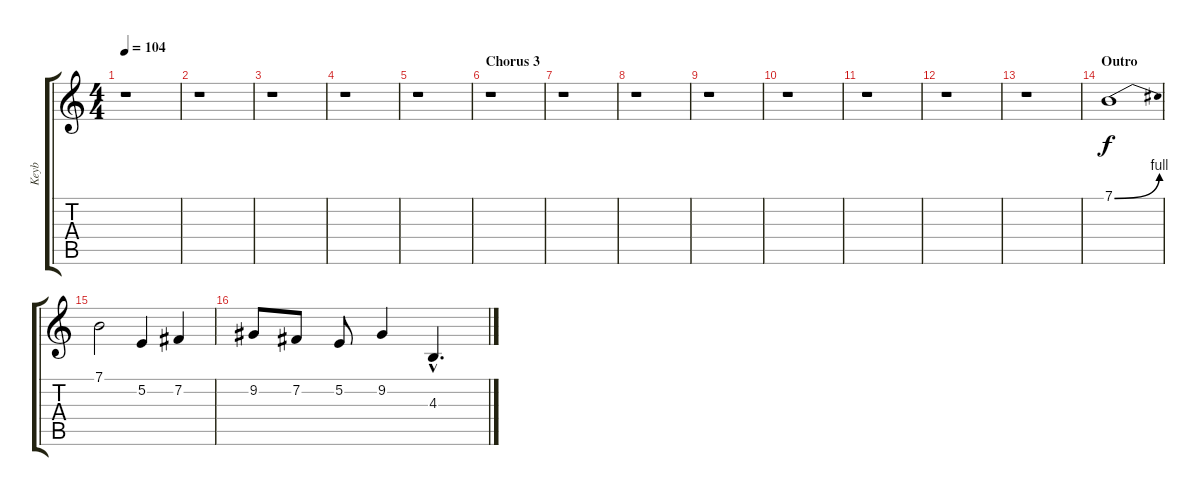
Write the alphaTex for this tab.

\track ("Keyb" "Keyb") {instrument acousticgrandpiano}
\staff {score tabs}
\tuning (E4 B3 G3 D3 A2 E2) {hide}
\ts (4 4)
\tempo 104
\clef g2
\ks c
r.1{dy f} |
r.1 |
r.1 |
r.1 |
r.1 |
\section ("" "Chorus 3")
r.1 |
r.1 |
r.1 |
r.1 |
r.1 |
r.1 |
r.1 |
r.1 |
\section ("" "Outro")
7.1{be (bend 0 0 60 4)}.1{volume 13 instrument lead2sawtooth} |
7.1.2 5.2.4 7.2.4 |
9.2.8 7.2.8 5.2.8 9.2.4 4.3{hac}.4{d}
